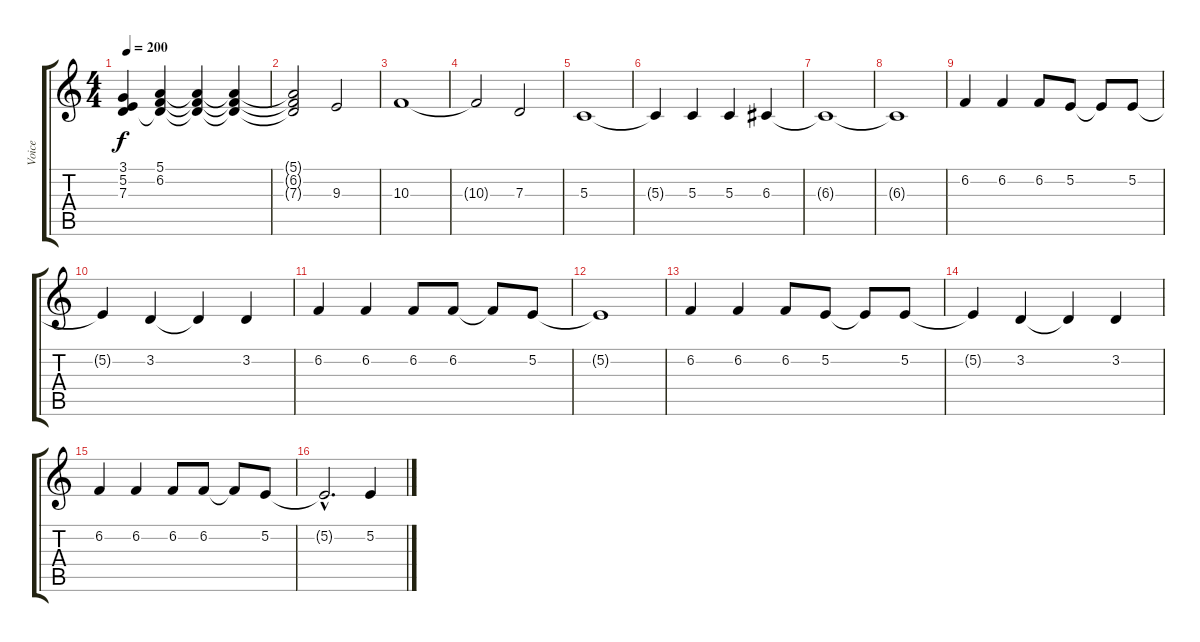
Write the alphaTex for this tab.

\track ("Voice" "Voice") {instrument flute}
\staff {score tabs}
\tuning (E4 B3 G3 D3 A2 E2) {hide}
\ts (4 4)
\tempo 200
\clef g2
\ks c
(3.1 5.2 7.3).4{dy f} (5.1 6.2 7.3{t}).4 (5.1{t} 6.2{t} 7.3{t}).4 (5.1{t} 6.2{t} 7.3{t}).4 |
(5.1{t} 6.2{t} 7.3{t}).2 9.3.2 |
10.3.1 |
10.3{t}.2 7.3.2 |
5.3.1 |
5.3{t}.4 5.3.4 5.3.4 6.3.4 |
6.3{t}.1 |
6.3{t}.1 |
6.2.4 6.2.4 6.2.8 5.2.8 5.2{t}.8 5.2.8 |
5.2{t}.4 3.2.4 3.2{t}.4 3.2.4 |
6.2.4 6.2.4 6.2.8 6.2.8 6.2{t}.8 5.2.8 |
5.2{t}.1 |
6.2.4 6.2.4 6.2.8 5.2.8 5.2{t}.8 5.2.8 |
5.2{t}.4 3.2.4 3.2{t}.4 3.2.4 |
6.2.4 6.2.4 6.2.8 6.2.8 6.2{t}.8 5.2.8 |
5.2{hac t}.2{d} 5.2.4
